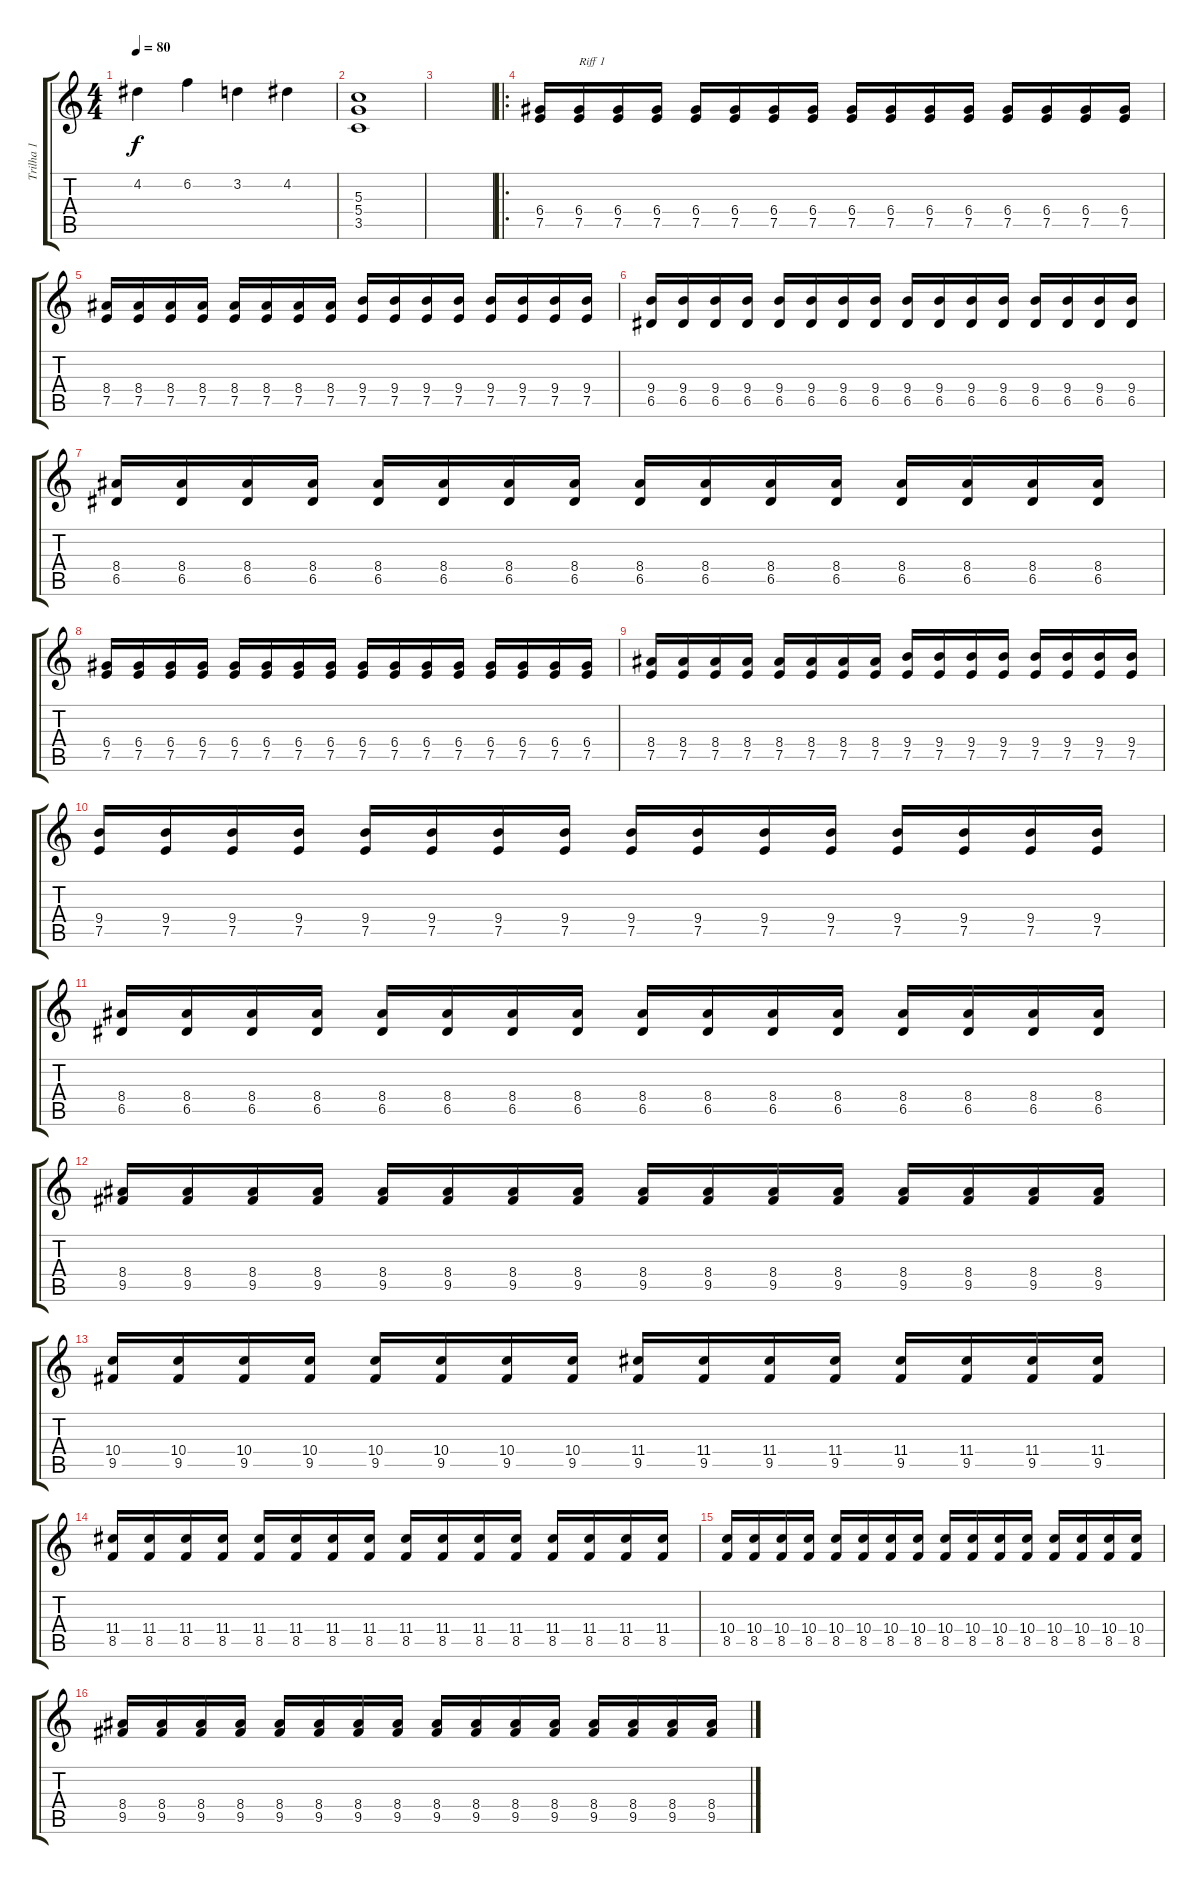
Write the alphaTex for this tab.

\track ("Trilha 1" "Trilha 1") {instrument distortionguitar}
\staff {score tabs}
\tuning (E4 B3 G3 D3 A2 E2) {hide}
\ts (4 4)
\tempo 80
\clef g2
\ks c
4.2.4{dy f} 6.2.4 3.2.4 4.2.4 |
(5.3 5.4 3.5).1 |
|
\ro
(6.4 7.5).16 (6.4 7.5).16{txt "Riff 1"} (6.4 7.5).16 (6.4 7.5).16 (6.4 7.5).16 (6.4 7.5).16 (6.4 7.5).16 (6.4 7.5).16 (6.4 7.5).16 (6.4 7.5).16 (6.4 7.5).16 (6.4 7.5).16 (6.4 7.5).16 (6.4 7.5).16 (6.4 7.5).16 (6.4 7.5).16 |
(8.4 7.5).16 (8.4 7.5).16 (8.4 7.5).16 (8.4 7.5).16 (8.4 7.5).16 (8.4 7.5).16 (8.4 7.5).16 (8.4 7.5).16 (9.4 7.5).16 (9.4 7.5).16 (9.4 7.5).16 (9.4 7.5).16 (9.4 7.5).16 (9.4 7.5).16 (9.4 7.5).16 (9.4 7.5).16 |
(9.4 6.5).16 (9.4 6.5).16 (9.4 6.5).16 (9.4 6.5).16 (9.4 6.5).16 (9.4 6.5).16 (9.4 6.5).16 (9.4 6.5).16 (9.4 6.5).16 (9.4 6.5).16 (9.4 6.5).16 (9.4 6.5).16 (9.4 6.5).16 (9.4 6.5).16 (9.4 6.5).16 (9.4 6.5).16 |
(8.4 6.5).16 (8.4 6.5).16 (8.4 6.5).16 (8.4 6.5).16 (8.4 6.5).16 (8.4 6.5).16 (8.4 6.5).16 (8.4 6.5).16 (8.4 6.5).16 (8.4 6.5).16 (8.4 6.5).16 (8.4 6.5).16 (8.4 6.5).16 (8.4 6.5).16 (8.4 6.5).16 (8.4 6.5).16 |
(6.4 7.5).16 (6.4 7.5).16 (6.4 7.5).16 (6.4 7.5).16 (6.4 7.5).16 (6.4 7.5).16 (6.4 7.5).16 (6.4 7.5).16 (6.4 7.5).16 (6.4 7.5).16 (6.4 7.5).16 (6.4 7.5).16 (6.4 7.5).16 (6.4 7.5).16 (6.4 7.5).16 (6.4 7.5).16 |
(8.4 7.5).16 (8.4 7.5).16 (8.4 7.5).16 (8.4 7.5).16 (8.4 7.5).16 (8.4 7.5).16 (8.4 7.5).16 (8.4 7.5).16 (9.4 7.5).16 (9.4 7.5).16 (9.4 7.5).16 (9.4 7.5).16 (9.4 7.5).16 (9.4 7.5).16 (9.4 7.5).16 (9.4 7.5).16 |
(9.4 7.5).16 (9.4 7.5).16 (9.4 7.5).16 (9.4 7.5).16 (9.4 7.5).16 (9.4 7.5).16 (9.4 7.5).16 (9.4 7.5).16 (9.4 7.5).16 (9.4 7.5).16 (9.4 7.5).16 (9.4 7.5).16 (9.4 7.5).16 (9.4 7.5).16 (9.4 7.5).16 (9.4 7.5).16 |
(8.4 6.5).16 (8.4 6.5).16 (8.4 6.5).16 (8.4 6.5).16 (8.4 6.5).16 (8.4 6.5).16 (8.4 6.5).16 (8.4 6.5).16 (8.4 6.5).16 (8.4 6.5).16 (8.4 6.5).16 (8.4 6.5).16 (8.4 6.5).16 (8.4 6.5).16 (8.4 6.5).16 (8.4 6.5).16 |
(8.4 9.5).16 (8.4 9.5).16 (8.4 9.5).16 (8.4 9.5).16 (8.4 9.5).16 (8.4 9.5).16 (8.4 9.5).16 (8.4 9.5).16 (8.4 9.5).16 (8.4 9.5).16 (8.4 9.5).16 (8.4 9.5).16 (8.4 9.5).16 (8.4 9.5).16 (8.4 9.5).16 (8.4 9.5).16 |
(10.4 9.5).16 (10.4 9.5).16 (10.4 9.5).16 (10.4 9.5).16 (10.4 9.5).16 (10.4 9.5).16 (10.4 9.5).16 (10.4 9.5).16 (11.4 9.5).16 (11.4 9.5).16 (11.4 9.5).16 (11.4 9.5).16 (11.4 9.5).16 (11.4 9.5).16 (11.4 9.5).16 (11.4 9.5).16 |
(11.4 8.5).16 (11.4 8.5).16 (11.4 8.5).16 (11.4 8.5).16 (11.4 8.5).16 (11.4 8.5).16 (11.4 8.5).16 (11.4 8.5).16 (11.4 8.5).16 (11.4 8.5).16 (11.4 8.5).16 (11.4 8.5).16 (11.4 8.5).16 (11.4 8.5).16 (11.4 8.5).16 (11.4 8.5).16 |
(10.4 8.5).16 (10.4 8.5).16 (10.4 8.5).16 (10.4 8.5).16 (10.4 8.5).16 (10.4 8.5).16 (10.4 8.5).16 (10.4 8.5).16 (10.4 8.5).16 (10.4 8.5).16 (10.4 8.5).16 (10.4 8.5).16 (10.4 8.5).16 (10.4 8.5).16 (10.4 8.5).16 (10.4 8.5).16 |
(8.4 9.5).16 (8.4 9.5).16 (8.4 9.5).16 (8.4 9.5).16 (8.4 9.5).16 (8.4 9.5).16 (8.4 9.5).16 (8.4 9.5).16 (8.4 9.5).16 (8.4 9.5).16 (8.4 9.5).16 (8.4 9.5).16 (8.4 9.5).16 (8.4 9.5).16 (8.4 9.5).16 (8.4 9.5).16
